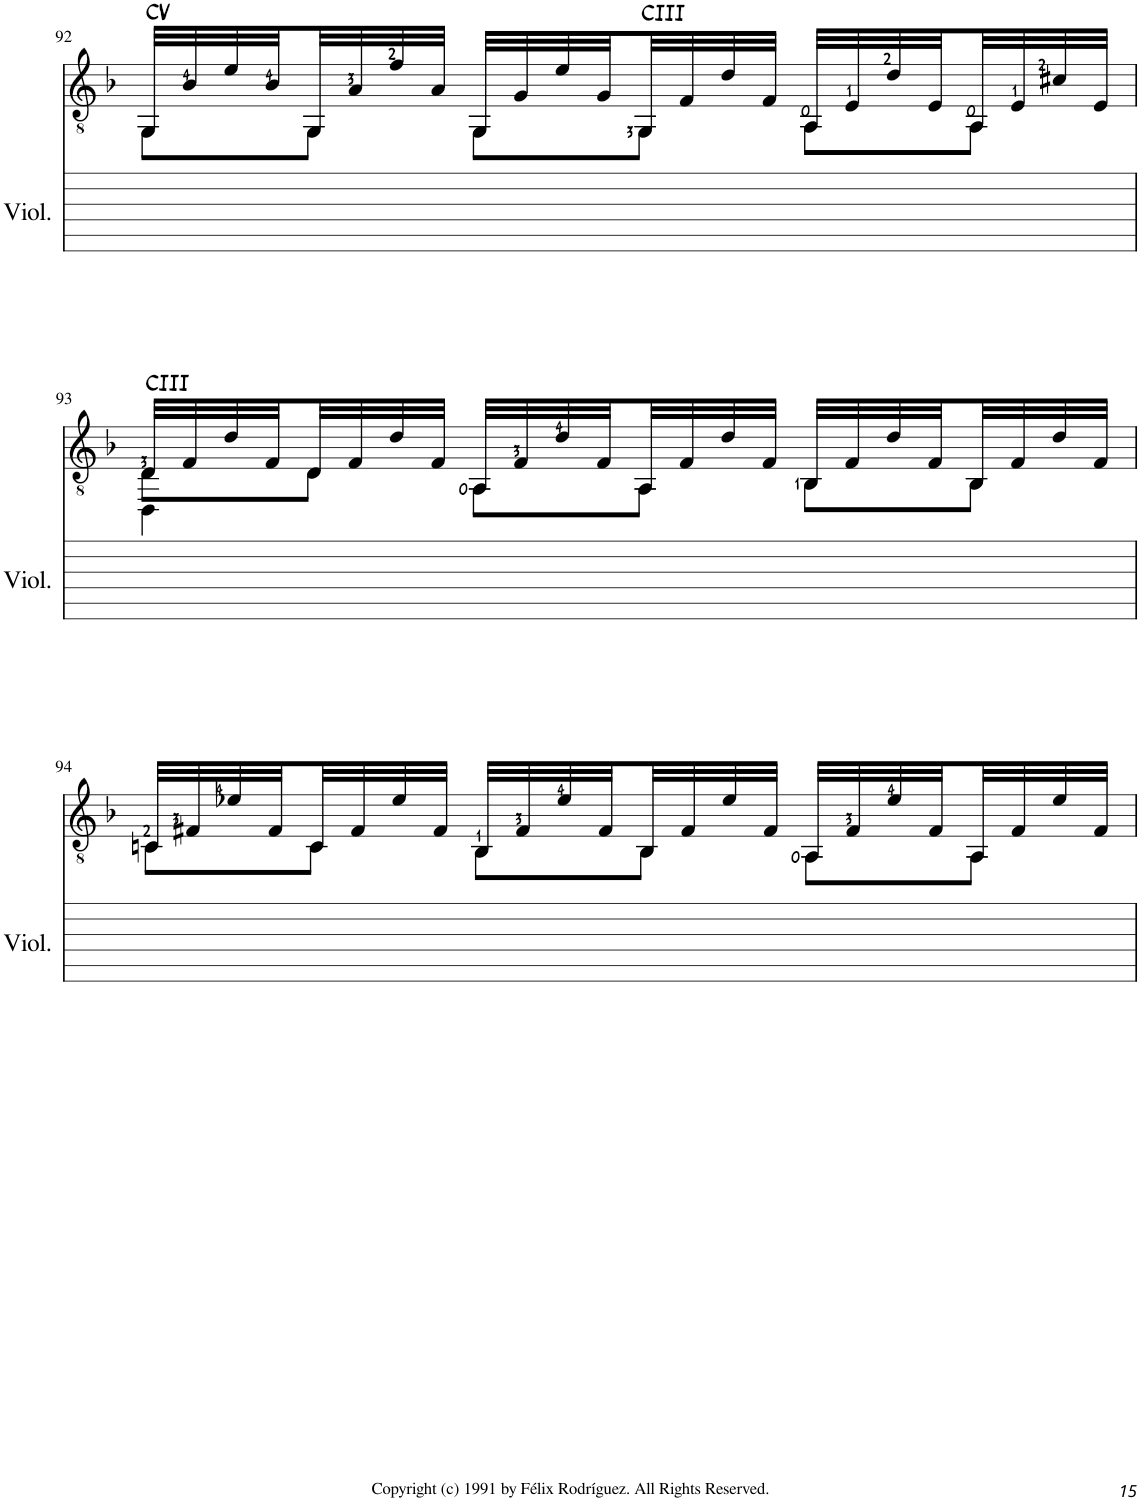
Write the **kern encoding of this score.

**kern	**kern
*part2	*part1
*staff2	*staff1
*I"Violão acústico	*I"6ta en Re
*I'Viol.	*
!!LO:PB:g=z
*	*clefGv2
*k[b-]	*k[b-]
*M3/4	*M3/4
=92	=92
*	*^
!	!LO:TX:a:t=CV	!
2.r	32GG/LLL	8GG\L
.	32B-/	.
.	32e/	.
.	32B-/	.
.	32GG/	8GG\J
.	32A/	.
.	32f/	.
.	32A/JJJ	.
.	32GG/LLL	8GG\L
.	32G/	.
.	32e/	.
.	32G/	.
!	!LO:TX:a:t=CIII	!
.	32GG/	8GG\J
.	32F/	.
.	32d/	.
.	32F/JJJ	.
.	32AA/LLL	8AA\L
.	32E/	.
.	32d/	.
.	32E/	.
.	32AA/	8AA\J
.	32E/	.
.	32c#X/	.
.	32E/JJJ	.
!!LO:LB:g=z
=93	=93	=93
*	*	*^
!	!LO:TX:a:t=CIII	!	!
2.r	32D/LLL	8D\L	4DD\
.	32F/	.	.
.	32d/	.	.
.	32F/	.	.
.	32D/	8D\J	.
.	32F/	.	.
.	32d/	.	.
.	32F/JJJ	.	.
.	32AA/LLL	8AA\L	2ryy
.	32F/	.	.
.	32d/	.	.
.	32F/	.	.
.	32AA/	8AA\J	.
.	32F/	.	.
.	32d/	.	.
.	32F/JJJ	.	.
.	32BB-/LLL	8BB-\L	.
.	32F/	.	.
.	32d/	.	.
.	32F/	.	.
.	32BB-/	8BB-\J	.
.	32F/	.	.
.	32d/	.	.
.	32F/JJJ	.	.
*	*	*v	*v
!!LO:LB:g=z
=94	=94	=94
2.r	32C/LLL	8Cn\L
.	32F#X/	.
.	32e-X/	.
.	32F#/	.
.	32C/	8C\J
.	32F#/	.
.	32e-/	.
.	32F#/JJJ	.
.	32BB-/LLL	8BB-\L
.	32F#/	.
.	32e-/	.
.	32F#/	.
.	32BB-/	8BB-\J
.	32F#/	.
.	32e-/	.
.	32F#/JJJ	.
.	32AA/LLL	8AA\L
.	32F#/	.
.	32e-/	.
.	32F#/	.
.	32AA/	8AA\J
.	32F#/	.
.	32e-/	.
.	32F#/JJJ	.
*	*v	*v
=	=
*-	*-
